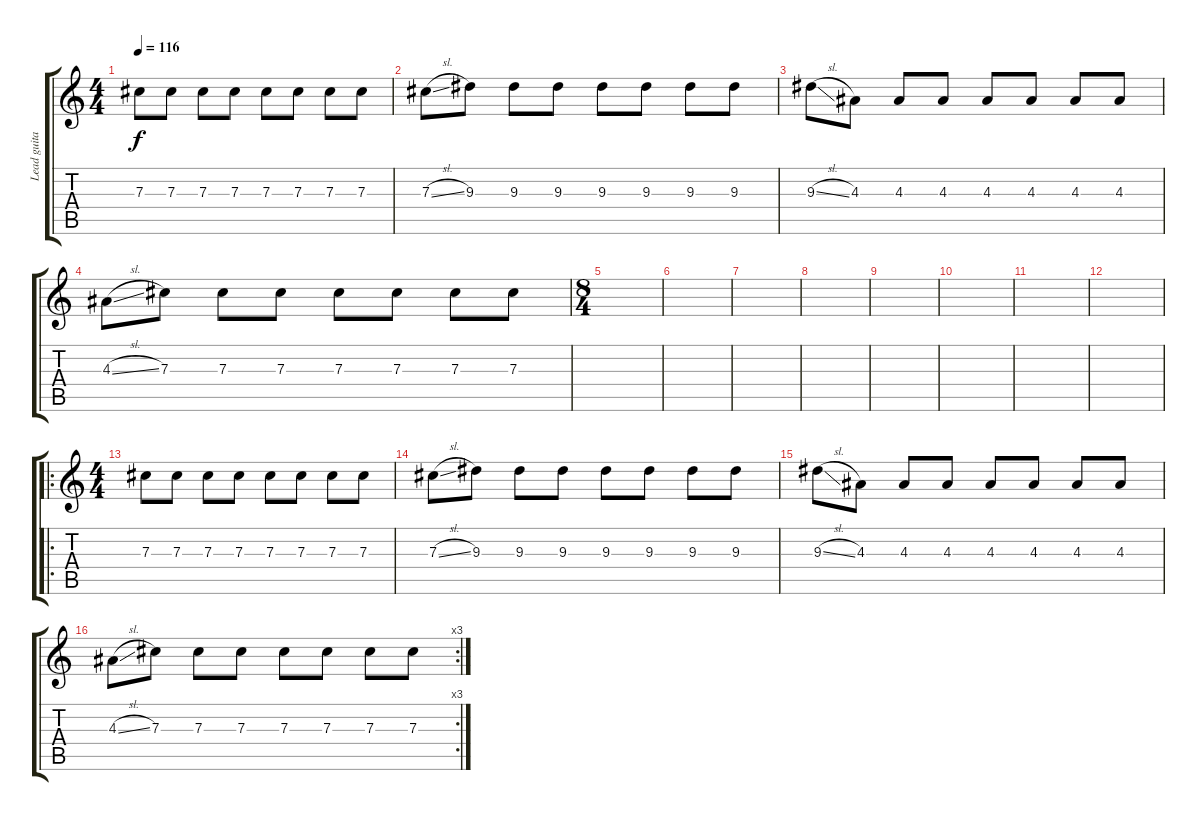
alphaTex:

\track ("Lead guitar" "Lead guita") {instrument distortionguitar}
\staff {score tabs}
\tuning (Eb4 Bb3 Gb3 Db3 Ab2 Eb2) {hide}
\ts (4 4)
\tempo 116
\clef g2
\ks c
7.3.8{dy f} 7.3.8 7.3.8 7.3.8 7.3.8 7.3.8 7.3.8 7.3.8 |
7.3{sl}.8 9.3.8 9.3.8 9.3.8 9.3.8 9.3.8 9.3.8 9.3.8 |
9.3{sl}.8 4.3.8 4.3.8 4.3.8 4.3.8 4.3.8 4.3.8 4.3.8 |
4.3{sl}.8 7.3.8 7.3.8 7.3.8 7.3.8 7.3.8 7.3.8 7.3.8 |
\ts (8 4)
|
|
|
|
|
|
|
|
\ro
\ts (4 4)
7.3.8 7.3.8 7.3.8 7.3.8 7.3.8 7.3.8 7.3.8 7.3.8 |
7.3{sl}.8 9.3.8 9.3.8 9.3.8 9.3.8 9.3.8 9.3.8 9.3.8 |
9.3{sl}.8 4.3.8 4.3.8 4.3.8 4.3.8 4.3.8 4.3.8 4.3.8 |
\rc 3
4.3{sl}.8 7.3.8 7.3.8 7.3.8 7.3.8 7.3.8 7.3.8 7.3.8
